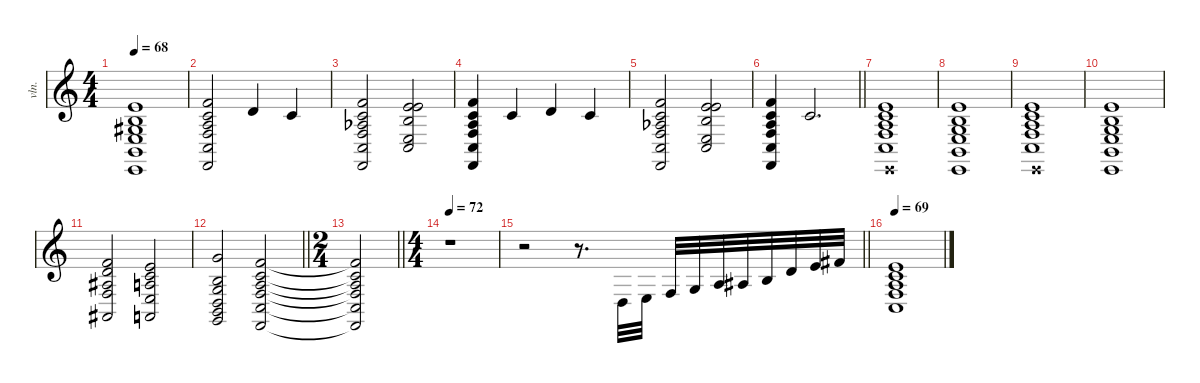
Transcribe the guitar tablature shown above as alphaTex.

\defaultSystemsLayout 4
\hideDynamics
\bracketExtendMode groupsimilarinstruments
\otherSystemsTrackNameOrientation horizontal
\track ("Keys2" "vln.") {defaultSystemsLayout 8 instrument synthstrings1}
\staff {score}
\tuning (E4 B3 G3 D3 A2 E2)
\ts (4 4)
\tempo 68
\clef g2
\ks c
(0.1 0.2 1.3{acc #} 2.4 2.5 0.6).1{dy mf beam Up} |
(1.1 1.2 2.3 3.4 3.5 1.6).2{beam Up} 3.2.4{dy f beam Up} 1.2.4{dy mf beam Up} |
(1.1 1.2 1.3{acc b} 3.4 3.5 1.6).2{beam Up} (0.1 0.2 9.3 2.4 3.5).2{dy f beam Up} |
(1.1 1.2 2.3 3.4 3.5 1.6).4{dy mf beam Up} 1.2.4{dy f beam Up} 3.2.4{dy mf beam Up} 1.2.4{beam Up} |
(1.1 1.2 1.3{acc b} 3.4 3.5 1.6).2{beam Up} (0.1 0.2 9.3 2.4 3.5).2{dy f beam Up} |
\barLineRight lightlight
(1.1 1.2 2.3 3.4 3.5 1.6).4{dy mf beam Up} 1.2.2{d dy f beam Up} |
(0.1 1.2 2.3 3.4 3.5 0.6{x}).1{dy mp beam Up} |
(0.1 0.2 0.3 2.4 2.5 0.6).1{dy f beam Up} |
(0.1 1.2 2.3 3.4 3.5 0.6{x}).1{beam Up} |
(0.1 0.2 0.3 2.4 2.5 0.6).1{beam Up} |
(1.1 3.2 3.3{acc #} 3.4 1.5{acc #}).2{beam Up} (0.1 1.2 2.3 2.4 0.5).2{beam Up} |
\barLineRight lightlight
(3.1 0.2 0.3 0.4 2.5 3.6).2{beam Up} (1.1 1.2 2.3 3.4 3.5 1.6).2{beam Up} |
\ts (2 4)
\beaming (8 2 2)
\barLineRight lightlight
(1.1{t} 1.2{t} 2.3{t} 3.4{t} 3.5{t} 1.6{t}).2{beam Up} |
\ts (4 4)
\beaming (8 2 2 2 2)
\tempo 72
r.1{beam Down} |
\barLineRight lightlight
r.2{beam Down} r.8{d beam Down} 0.4.32{dy mf beam Up} 2.4.32{beam Up} 3.4.32{dy f beam Up} 0.3.32{beam Up} 2.3.32{beam Up} 3.3{acc #}.32{beam Up} 0.2.32{beam Up} 3.2.32{beam Up} 0.1.32{beam Up} 2.1{acc #}.32{dy ff beam Up} |
\tempo 69
(0.1 1.2 2.3 3.4 3.5).1{dy f beam Up}
